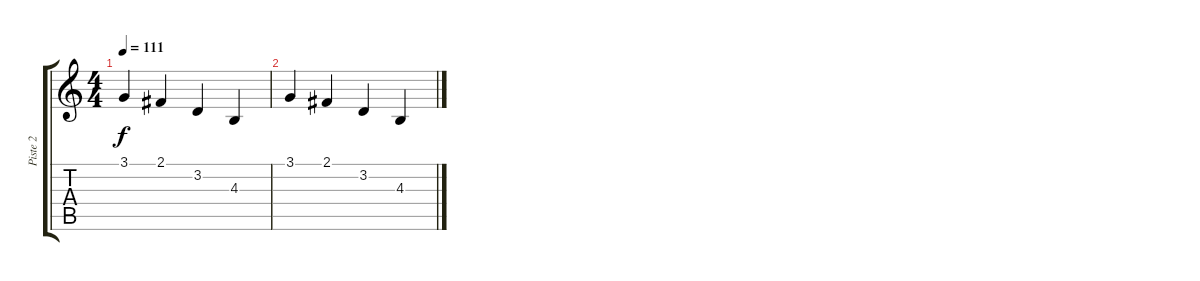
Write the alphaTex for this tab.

\track ("Piste 2" "Piste 2") {instrument sitar}
\staff {score tabs}
\tuning (E4 B3 G3 D3 A2 E2) {hide}
\ts (4 4)
\tempo 111
\clef g2
\ks c
3.1.4{dy f} 2.1.4 3.2.4 4.3.4 |
3.1.4 2.1.4 3.2.4 4.3.4
